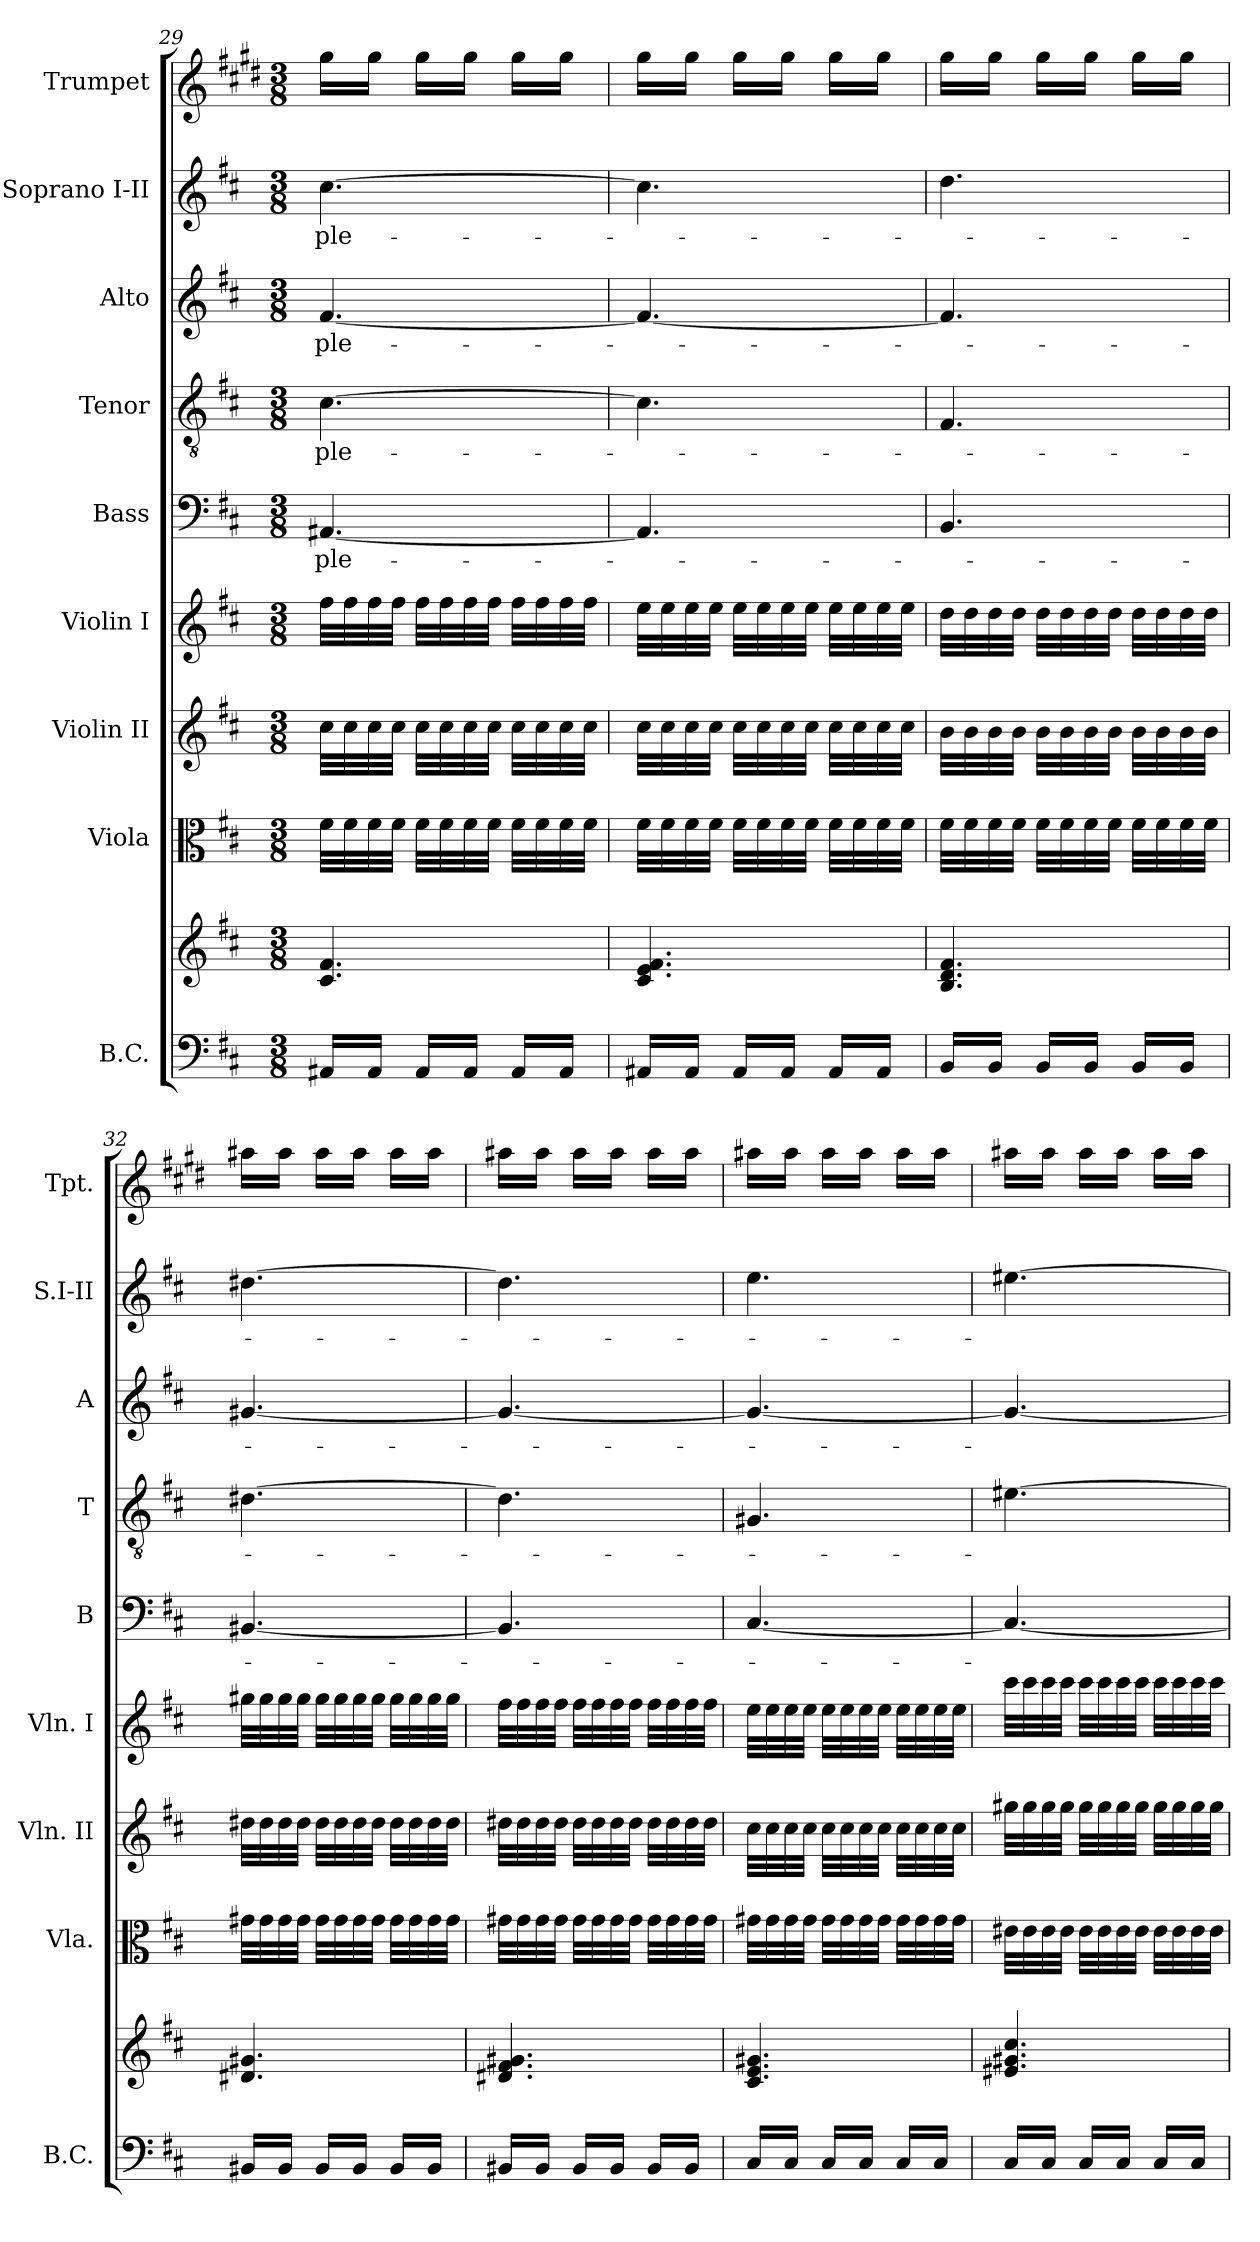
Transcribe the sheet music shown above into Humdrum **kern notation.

**kern	**kern	**kern	**kern	**kern	**kern	**text	**kern	**text	**kern	**text	**kern	**text	**kern
*part9	*part9	*part8	*part7	*part6	*part5	*part5	*part4	*part4	*part3	*part3	*part2	*part2	*part1
*staff10	*staff9	*staff8	*staff7	*staff6	*staff5	*staff5	*staff4	*staff4	*staff3	*staff3	*staff2	*staff2	*staff1
*I"B.C.	*	*I"Viola	*I"Violin II	*I"Violin I	*I"Bass	*	*I"Tenor	*	*I"Alto	*	*I"Soprano I-II	*	*I"Trumpet
*I'B.C.	*	*I'Vla.	*I'Vln. II	*I'Vln. I	*I'B	*	*I'T	*	*I'A	*	*I'S.I-II	*	*I'Tpt.
*clefF4	*clefG2	*clefC3	*clefG2	*clefG2	*clefF4	*	*clefGv2	*	*clefG2	*	*clefG2	*	*clefG2
*	*	*	*	*	*	*	*	*	*	*	*	*	*ITrd1c2
*k[f#c#]	*k[f#c#]	*k[f#c#]	*k[f#c#]	*k[f#c#]	*k[f#c#]	*	*k[f#c#]	*	*k[f#c#]	*	*k[f#c#]	*	*k[f#c#]
*D:	*D:	*D:	*D:	*D:	*D:	*	*D:	*	*D:	*	*D:	*	*D:
*M3/8	*M3/8	*M3/8	*M3/8	*M3/8	*M3/8	*	*M3/8	*	*M3/8	*	*M3/8	*	*M3/8
=29	=29	=29	=29	=29	=29	=29	=29	=29	=29	=29	=29	=29	=29
!	!	!	!	!	!	!LO:LY:b	!	!LO:LY:b	!	!LO:LY:b	!	!LO:LY:b	!
16AA#X/LL	4.c#/ 4.f#/	32f#\LLL	32cc#\LLL	32ff#\LLL	[4.AA#X/	-ple-	[4.c#\	-ple-	[4.f#/	-ple-	[4.cc#\	-ple-	16ff#\LL
.	.	32f#\	32cc#\	32ff#\	.	.	.	.	.	.	.	.	.
16AA#/JJ	.	32f#\	32cc#\	32ff#\	.	.	.	.	.	.	.	.	16ff#\JJ
.	.	32f#\JJJ	32cc#\JJJ	32ff#\JJJ	.	.	.	.	.	.	.	.	.
16AA#/LL	.	32f#\LLL	32cc#\LLL	32ff#\LLL	.	.	.	.	.	.	.	.	16ff#\LL
.	.	32f#\	32cc#\	32ff#\	.	.	.	.	.	.	.	.	.
16AA#/JJ	.	32f#\	32cc#\	32ff#\	.	.	.	.	.	.	.	.	16ff#\JJ
.	.	32f#\JJJ	32cc#\JJJ	32ff#\JJJ	.	.	.	.	.	.	.	.	.
16AA#/LL	.	32f#\LLL	32cc#\LLL	32ff#\LLL	.	.	.	.	.	.	.	.	16ff#\LL
.	.	32f#\	32cc#\	32ff#\	.	.	.	.	.	.	.	.	.
16AA#/JJ	.	32f#\	32cc#\	32ff#\	.	.	.	.	.	.	.	.	16ff#\JJ
.	.	32f#\JJJ	32cc#\JJJ	32ff#\JJJ	.	.	.	.	.	.	.	.	.
!!LO:PB:g=z
=30	=30	=30	=30	=30	=30	=30	=30	=30	=30	=30	=30	=30	=30
16AA#X/LL	4.c#/ 4.e/ 4.f#/	32f#\LLL	32cc#\LLL	32ee\LLL	4.AA#/]	.	4.c#\]	.	4.f#/_	.	4.cc#\]	.	16ff#\LL
.	.	32f#\	32cc#\	32ee\	.	.	.	.	.	.	.	.	.
16AA#/JJ	.	32f#\	32cc#\	32ee\	.	.	.	.	.	.	.	.	16ff#\JJ
.	.	32f#\JJJ	32cc#\JJJ	32ee\JJJ	.	.	.	.	.	.	.	.	.
16AA#/LL	.	32f#\LLL	32cc#\LLL	32ee\LLL	.	.	.	.	.	.	.	.	16ff#\LL
.	.	32f#\	32cc#\	32ee\	.	.	.	.	.	.	.	.	.
16AA#/JJ	.	32f#\	32cc#\	32ee\	.	.	.	.	.	.	.	.	16ff#\JJ
.	.	32f#\JJJ	32cc#\JJJ	32ee\JJJ	.	.	.	.	.	.	.	.	.
16AA#/LL	.	32f#\LLL	32cc#\LLL	32ee\LLL	.	.	.	.	.	.	.	.	16ff#\LL
.	.	32f#\	32cc#\	32ee\	.	.	.	.	.	.	.	.	.
16AA#/JJ	.	32f#\	32cc#\	32ee\	.	.	.	.	.	.	.	.	16ff#\JJ
.	.	32f#\JJJ	32cc#\JJJ	32ee\JJJ	.	.	.	.	.	.	.	.	.
=31	=31	=31	=31	=31	=31	=31	=31	=31	=31	=31	=31	=31	=31
16BB/LL	4.B/ 4.d/ 4.f#/	32f#\LLL	32b\LLL	32dd\LLL	4.BB/	.	4.F#/	.	4.f#/]	.	4.dd\	.	16ff#\LL
.	.	32f#\	32b\	32dd\	.	.	.	.	.	.	.	.	.
16BB/JJ	.	32f#\	32b\	32dd\	.	.	.	.	.	.	.	.	16ff#\JJ
.	.	32f#\JJJ	32b\JJJ	32dd\JJJ	.	.	.	.	.	.	.	.	.
16BB/LL	.	32f#\LLL	32b\LLL	32dd\LLL	.	.	.	.	.	.	.	.	16ff#\LL
.	.	32f#\	32b\	32dd\	.	.	.	.	.	.	.	.	.
16BB/JJ	.	32f#\	32b\	32dd\	.	.	.	.	.	.	.	.	16ff#\JJ
.	.	32f#\JJJ	32b\JJJ	32dd\JJJ	.	.	.	.	.	.	.	.	.
16BB/LL	.	32f#\LLL	32b\LLL	32dd\LLL	.	.	.	.	.	.	.	.	16ff#\LL
.	.	32f#\	32b\	32dd\	.	.	.	.	.	.	.	.	.
16BB/JJ	.	32f#\	32b\	32dd\	.	.	.	.	.	.	.	.	16ff#\JJ
.	.	32f#\JJJ	32b\JJJ	32dd\JJJ	.	.	.	.	.	.	.	.	.
=32	=32	=32	=32	=32	=32	=32	=32	=32	=32	=32	=32	=32	=32
16BB#X/LL	4.d#X/ 4.g#X/	32g#X\LLL	32dd#X\LLL	32gg#X\LLL	[4.BB#X/	.	[4.d#X\	.	[4.g#X/	.	[4.dd#X\	.	16gg#X\LL
.	.	32g#\	32dd#\	32gg#\	.	.	.	.	.	.	.	.	.
16BB#/JJ	.	32g#\	32dd#\	32gg#\	.	.	.	.	.	.	.	.	16gg#\JJ
.	.	32g#\JJJ	32dd#\JJJ	32gg#\JJJ	.	.	.	.	.	.	.	.	.
16BB#/LL	.	32g#\LLL	32dd#\LLL	32gg#\LLL	.	.	.	.	.	.	.	.	16gg#\LL
.	.	32g#\	32dd#\	32gg#\	.	.	.	.	.	.	.	.	.
16BB#/JJ	.	32g#\	32dd#\	32gg#\	.	.	.	.	.	.	.	.	16gg#\JJ
.	.	32g#\JJJ	32dd#\JJJ	32gg#\JJJ	.	.	.	.	.	.	.	.	.
16BB#/LL	.	32g#\LLL	32dd#\LLL	32gg#\LLL	.	.	.	.	.	.	.	.	16gg#\LL
.	.	32g#\	32dd#\	32gg#\	.	.	.	.	.	.	.	.	.
16BB#/JJ	.	32g#\	32dd#\	32gg#\	.	.	.	.	.	.	.	.	16gg#\JJ
.	.	32g#\JJJ	32dd#\JJJ	32gg#\JJJ	.	.	.	.	.	.	.	.	.
=33	=33	=33	=33	=33	=33	=33	=33	=33	=33	=33	=33	=33	=33
16BB#X/LL	4.d#X/ 4.f#/ 4.g#X/	32g#X\LLL	32dd#X\LLL	32ff#\LLL	4.BB#/]	.	4.d#\]	.	4.g#/_	.	4.dd#\]	.	16gg#X\LL
.	.	32g#\	32dd#\	32ff#\	.	.	.	.	.	.	.	.	.
16BB#/JJ	.	32g#\	32dd#\	32ff#\	.	.	.	.	.	.	.	.	16gg#\JJ
.	.	32g#\JJJ	32dd#\JJJ	32ff#\JJJ	.	.	.	.	.	.	.	.	.
16BB#/LL	.	32g#\LLL	32dd#\LLL	32ff#\LLL	.	.	.	.	.	.	.	.	16gg#\LL
.	.	32g#\	32dd#\	32ff#\	.	.	.	.	.	.	.	.	.
16BB#/JJ	.	32g#\	32dd#\	32ff#\	.	.	.	.	.	.	.	.	16gg#\JJ
.	.	32g#\JJJ	32dd#\JJJ	32ff#\JJJ	.	.	.	.	.	.	.	.	.
16BB#/LL	.	32g#\LLL	32dd#\LLL	32ff#\LLL	.	.	.	.	.	.	.	.	16gg#\LL
.	.	32g#\	32dd#\	32ff#\	.	.	.	.	.	.	.	.	.
16BB#/JJ	.	32g#\	32dd#\	32ff#\	.	.	.	.	.	.	.	.	16gg#\JJ
.	.	32g#\JJJ	32dd#\JJJ	32ff#\JJJ	.	.	.	.	.	.	.	.	.
=34	=34	=34	=34	=34	=34	=34	=34	=34	=34	=34	=34	=34	=34
16C#/LL	4.c#/ 4.e/ 4.g#X/	32g#X\LLL	32cc#\LLL	32ee\LLL	[4.C#/	.	4.G#X/	.	4.g#/_	.	4.ee\	.	16gg#X\LL
.	.	32g#\	32cc#\	32ee\	.	.	.	.	.	.	.	.	.
16C#/JJ	.	32g#\	32cc#\	32ee\	.	.	.	.	.	.	.	.	16gg#\JJ
.	.	32g#\JJJ	32cc#\JJJ	32ee\JJJ	.	.	.	.	.	.	.	.	.
16C#/LL	.	32g#\LLL	32cc#\LLL	32ee\LLL	.	.	.	.	.	.	.	.	16gg#\LL
.	.	32g#\	32cc#\	32ee\	.	.	.	.	.	.	.	.	.
16C#/JJ	.	32g#\	32cc#\	32ee\	.	.	.	.	.	.	.	.	16gg#\JJ
.	.	32g#\JJJ	32cc#\JJJ	32ee\JJJ	.	.	.	.	.	.	.	.	.
16C#/LL	.	32g#\LLL	32cc#\LLL	32ee\LLL	.	.	.	.	.	.	.	.	16gg#\LL
.	.	32g#\	32cc#\	32ee\	.	.	.	.	.	.	.	.	.
16C#/JJ	.	32g#\	32cc#\	32ee\	.	.	.	.	.	.	.	.	16gg#\JJ
.	.	32g#\JJJ	32cc#\JJJ	32ee\JJJ	.	.	.	.	.	.	.	.	.
!!LO:PB:g=z
=35	=35	=35	=35	=35	=35	=35	=35	=35	=35	=35	=35	=35	=35
16C#/LL	4.e#X/ 4.g#X/ 4.cc#/	32e#X\LLL	32gg#X\LLL	32ccc#\LLL	4.C#/_	.	[4.e#X\	.	4.g#/_	.	[4.ee#X\	.	16gg#X\LL
.	.	32e#\	32gg#\	32ccc#\	.	.	.	.	.	.	.	.	.
16C#/JJ	.	32e#\	32gg#\	32ccc#\	.	.	.	.	.	.	.	.	16gg#\JJ
.	.	32e#\JJJ	32gg#\JJJ	32ccc#\JJJ	.	.	.	.	.	.	.	.	.
16C#/LL	.	32e#\LLL	32gg#\LLL	32ccc#\LLL	.	.	.	.	.	.	.	.	16gg#\LL
.	.	32e#\	32gg#\	32ccc#\	.	.	.	.	.	.	.	.	.
16C#/JJ	.	32e#\	32gg#\	32ccc#\	.	.	.	.	.	.	.	.	16gg#\JJ
.	.	32e#\JJJ	32gg#\JJJ	32ccc#\JJJ	.	.	.	.	.	.	.	.	.
16C#/LL	.	32e#\LLL	32gg#\LLL	32ccc#\LLL	.	.	.	.	.	.	.	.	16gg#\LL
.	.	32e#\	32gg#\	32ccc#\	.	.	.	.	.	.	.	.	.
16C#/JJ	.	32e#\	32gg#\	32ccc#\	.	.	.	.	.	.	.	.	16gg#\JJ
.	.	32e#\JJJ	32gg#\JJJ	32ccc#\JJJ	.	.	.	.	.	.	.	.	.
=	=	=	=	=	=	=	=	=	=	=	=	=	=
*-	*-	*-	*-	*-	*-	*-	*-	*-	*-	*-	*-	*-	*-
